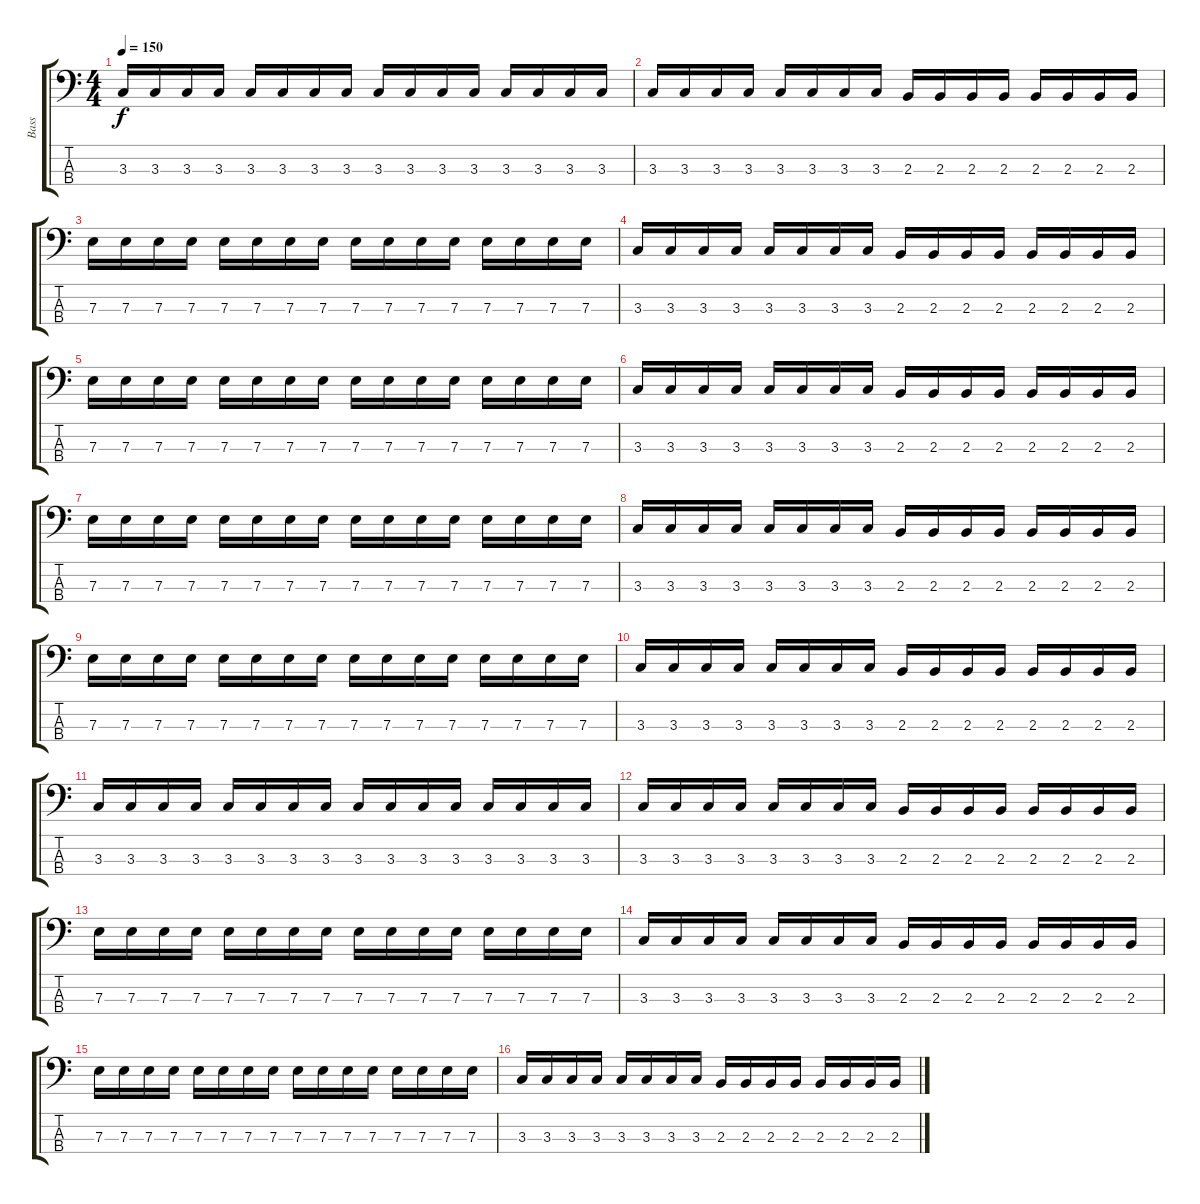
\track ("Bass" "Bass") {instrument electricbasspick}
\staff {score tabs}
\tuning (G2 D2 A1 E1) {hide}
\ts (4 4)
\tempo 150
\clef f4
\ks c
3.3.16{dy f} 3.3.16 3.3.16 3.3.16 3.3.16 3.3.16 3.3.16 3.3.16 3.3.16 3.3.16 3.3.16 3.3.16 3.3.16 3.3.16 3.3.16 3.3.16 |
3.3.16 3.3.16 3.3.16 3.3.16 3.3.16 3.3.16 3.3.16 3.3.16 2.3.16 2.3.16 2.3.16 2.3.16 2.3.16 2.3.16 2.3.16 2.3.16 |
7.3.16 7.3.16 7.3.16 7.3.16 7.3.16 7.3.16 7.3.16 7.3.16 7.3.16 7.3.16 7.3.16 7.3.16 7.3.16 7.3.16 7.3.16 7.3.16 |
3.3.16 3.3.16 3.3.16 3.3.16 3.3.16 3.3.16 3.3.16 3.3.16 2.3.16 2.3.16 2.3.16 2.3.16 2.3.16 2.3.16 2.3.16 2.3.16 |
7.3.16 7.3.16 7.3.16 7.3.16 7.3.16 7.3.16 7.3.16 7.3.16 7.3.16 7.3.16 7.3.16 7.3.16 7.3.16 7.3.16 7.3.16 7.3.16 |
3.3.16 3.3.16 3.3.16 3.3.16 3.3.16 3.3.16 3.3.16 3.3.16 2.3.16 2.3.16 2.3.16 2.3.16 2.3.16 2.3.16 2.3.16 2.3.16 |
7.3.16 7.3.16 7.3.16 7.3.16 7.3.16 7.3.16 7.3.16 7.3.16 7.3.16 7.3.16 7.3.16 7.3.16 7.3.16 7.3.16 7.3.16 7.3.16 |
3.3.16 3.3.16 3.3.16 3.3.16 3.3.16 3.3.16 3.3.16 3.3.16 2.3.16 2.3.16 2.3.16 2.3.16 2.3.16 2.3.16 2.3.16 2.3.16 |
7.3.16 7.3.16 7.3.16 7.3.16 7.3.16 7.3.16 7.3.16 7.3.16 7.3.16 7.3.16 7.3.16 7.3.16 7.3.16 7.3.16 7.3.16 7.3.16 |
3.3.16 3.3.16 3.3.16 3.3.16 3.3.16 3.3.16 3.3.16 3.3.16 2.3.16 2.3.16 2.3.16 2.3.16 2.3.16 2.3.16 2.3.16 2.3.16 |
3.3.16 3.3.16 3.3.16 3.3.16 3.3.16 3.3.16 3.3.16 3.3.16 3.3.16 3.3.16 3.3.16 3.3.16 3.3.16 3.3.16 3.3.16 3.3.16 |
3.3.16 3.3.16 3.3.16 3.3.16 3.3.16 3.3.16 3.3.16 3.3.16 2.3.16 2.3.16 2.3.16 2.3.16 2.3.16 2.3.16 2.3.16 2.3.16 |
7.3.16 7.3.16 7.3.16 7.3.16 7.3.16 7.3.16 7.3.16 7.3.16 7.3.16 7.3.16 7.3.16 7.3.16 7.3.16 7.3.16 7.3.16 7.3.16 |
3.3.16 3.3.16 3.3.16 3.3.16 3.3.16 3.3.16 3.3.16 3.3.16 2.3.16 2.3.16 2.3.16 2.3.16 2.3.16 2.3.16 2.3.16 2.3.16 |
7.3.16 7.3.16 7.3.16 7.3.16 7.3.16 7.3.16 7.3.16 7.3.16 7.3.16 7.3.16 7.3.16 7.3.16 7.3.16 7.3.16 7.3.16 7.3.16 |
3.3.16 3.3.16 3.3.16 3.3.16 3.3.16 3.3.16 3.3.16 3.3.16 2.3.16 2.3.16 2.3.16 2.3.16 2.3.16 2.3.16 2.3.16 2.3.16
